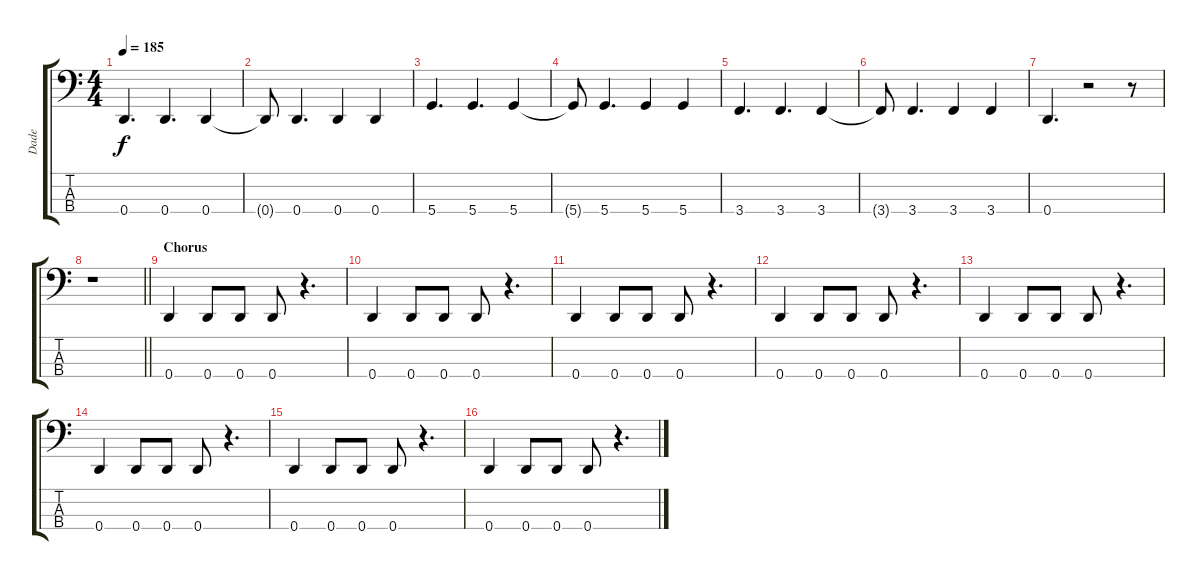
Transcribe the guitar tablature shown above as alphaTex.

\track ("Dade" "Dade") {instrument electricbassfinger}
\staff {score tabs}
\tuning (G2 D2 A1 D1) {hide}
\ts (4 4)
\tempo 185
\clef f4
\ks c
0.4.4{d dy f} 0.4.4{d} 0.4.4 |
0.4{t}.8 0.4.4{d} 0.4.4 0.4.4 |
5.4.4{d} 5.4.4{d} 5.4.4 |
5.4{t}.8 5.4.4{d} 5.4.4 5.4.4 |
3.4.4{d} 3.4.4{d} 3.4.4 |
3.4{t}.8 3.4.4{d} 3.4.4 3.4.4 |
0.4.4{d} r.2 r.8 |
\barLineRight lightlight
r.1 |
\section ("" "Chorus")
0.4.4 0.4.8 0.4.8 0.4.8 r.4{d} |
0.4.4 0.4.8 0.4.8 0.4.8 r.4{d} |
0.4.4 0.4.8 0.4.8 0.4.8 r.4{d} |
0.4.4 0.4.8 0.4.8 0.4.8 r.4{d} |
0.4.4 0.4.8 0.4.8 0.4.8 r.4{d} |
0.4.4 0.4.8 0.4.8 0.4.8 r.4{d} |
0.4.4 0.4.8 0.4.8 0.4.8 r.4{d} |
0.4.4 0.4.8 0.4.8 0.4.8 r.4{d}
